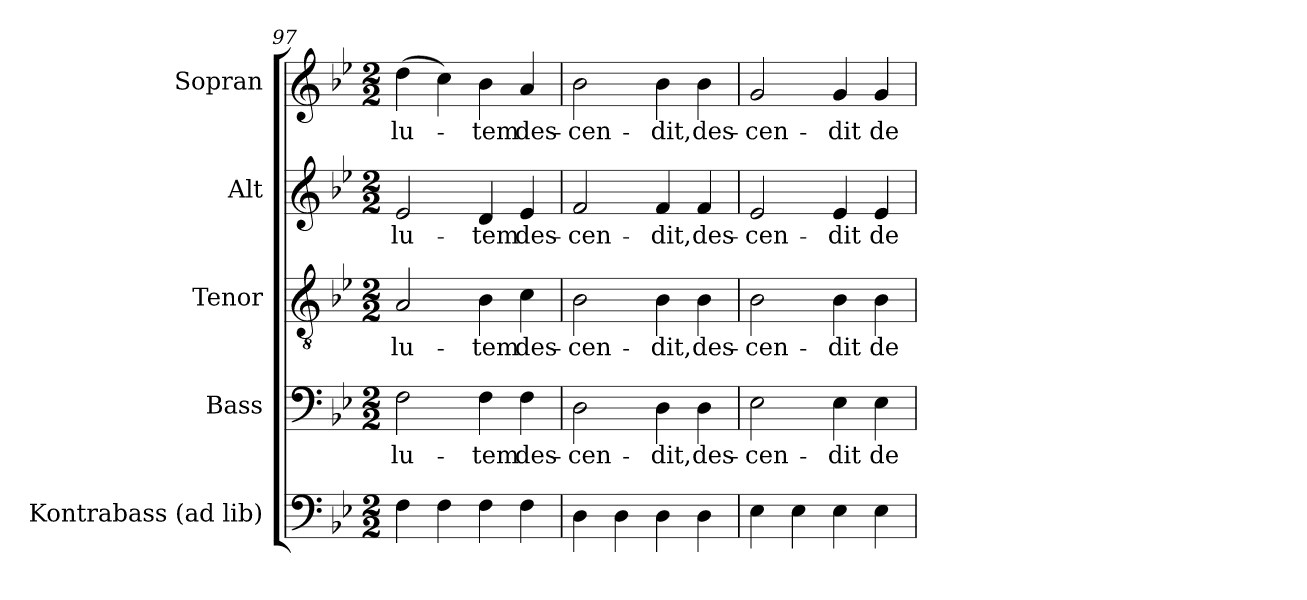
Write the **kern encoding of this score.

**kern	**kern	**text	**kern	**text	**kern	**text	**kern	**text
*part5	*part4	*part4	*part3	*part3	*part2	*part2	*part1	*part1
*staff5	*staff4	*staff4	*staff3	*staff3	*staff2	*staff2	*staff1	*staff1
*I"Kontrabass (ad lib)	*I"Bass	*	*I"Tenor	*	*I"Alt	*	*I"Sopran	*
*I'Kb.	*I'B.	*	*I'T.	*	*I'A.	*	*I'S.	*
!!LO:PB:g=z
*clefF4	*clefF4	*	*clefGv2	*	*clefG2	*	*clefG2	*
*ITrd7c12	*	*	*	*	*	*	*	*
*k[b-e-]	*k[b-e-]	*	*k[b-e-]	*	*k[b-e-]	*	*k[b-e-]	*
*B-:	*B-:	*	*B-:	*	*B-:	*	*B-:	*
*M2/2	*M2/2	*	*M2/2	*	*M2/2	*	*M2/2	*
=97	=97	=97	=97	=97	=97	=97	=97	=97
!	!	!LO:LY:b	!	!LO:LY:b	!	!LO:LY:b	!	!LO:LY:b
4FF\	2F\	-lu-	2A/	-lu-	2e-/	-lu-	(>4dd\	-lu-
4FF\	.	.	.	.	.	.	4cc\)	.
!	!	!LO:LY:b	!	!LO:LY:b	!	!LO:LY:b	!	!LO:LY:b
4FF\	4F\	-tem	4B-\	-tem	4d/	-tem	4b-\	-tem
!	!	!LO:LY:b	!	!LO:LY:b	!	!LO:LY:b	!	!LO:LY:b
4FF\	4F\	des-	4c\	des-	4e-/	des-	4a/	des-
=98	=98	=98	=98	=98	=98	=98	=98	=98
!	!	!LO:LY:b	!	!LO:LY:b	!	!LO:LY:b	!	!LO:LY:b
4DD\	2D\	-cen-	2B-\	-cen-	2f/	-cen-	2b-\	-cen-
4DD\	.	.	.	.	.	.	.	.
!	!	!LO:LY:b	!	!LO:LY:b	!	!LO:LY:b	!	!LO:LY:b
4DD\	4D\	-dit,	4B-\	-dit,	4f/	-dit,	4b-\	-dit,
!	!	!LO:LY:b	!	!LO:LY:b	!	!LO:LY:b	!	!LO:LY:b
4DD\	4D\	des-	4B-\	des-	4f/	des-	4b-\	des-
=99	=99	=99	=99	=99	=99	=99	=99	=99
!	!	!LO:LY:b	!	!LO:LY:b	!	!LO:LY:b	!	!LO:LY:b
4EE-\	2E-\	-cen-	2B-\	-cen-	2e-/	-cen-	2g/	-cen-
4EE-\	.	.	.	.	.	.	.	.
!	!	!LO:LY:b	!	!LO:LY:b	!	!LO:LY:b	!	!LO:LY:b
4EE-\	4E-\	-dit	4B-\	-dit	4e-/	-dit	4g/	-dit
!	!	!LO:LY:b	!	!LO:LY:b	!	!LO:LY:b	!	!LO:LY:b
4EE-\	4E-\	de	4B-\	de	4e-/	de	4g/	de
=	=	=	=	=	=	=	=	=
*-	*-	*-	*-	*-	*-	*-	*-	*-
